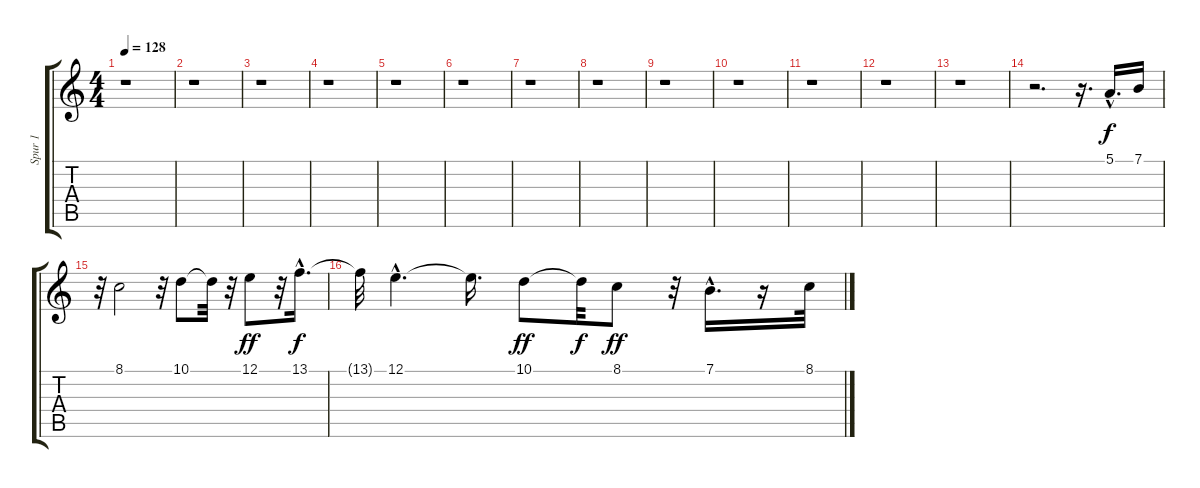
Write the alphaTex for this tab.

\track ("Spur 1" "Spur 1") {instrument flute}
\staff {score tabs}
\tuning (E4 B3 G3 D3 A2 E2) {hide}
\ts (4 4)
\tempo 128
\clef g2
\ks c
r.1{dy f} |
r.1 |
r.1 |
r.1 |
r.1 |
r.1 |
r.1 |
r.1 |
r.1 |
r.1 |
r.1 |
r.1 |
r.1 |
r.2{d} r.16{d} 5.1{hac}.16{d} 7.1.16 |
r.32 8.1.2 r.32 10.1.8 10.1{t}.32 r.32 12.1.8{dy ff} r.32 13.1{hac}.16{d dy f} |
13.1{t}.32 12.1{hac}.4{d} 12.1{t}.16{d} 10.1.8{dy ff} 10.1{t}.32{dy f} 8.1.8{dy ff} r.32 7.1{hac}.16{d} r.16 8.1.32
